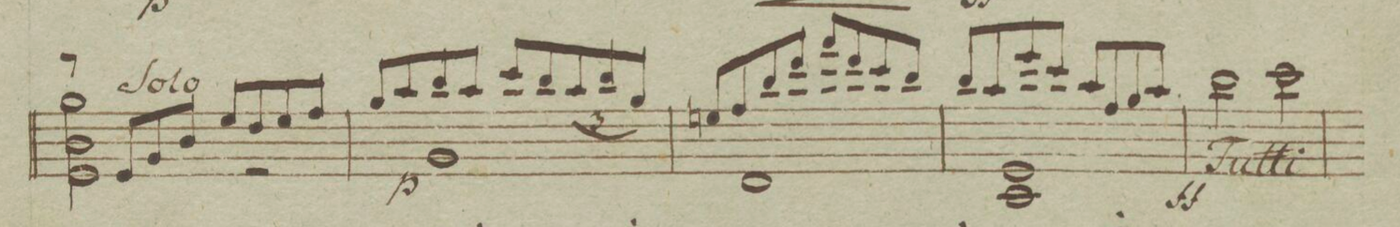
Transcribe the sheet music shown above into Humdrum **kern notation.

**kern	**dynam
*I"Violino Primo	*
*clefG2	*
*k[b-e-]	*
*met(c|)	*
*M2/2	*
*^	*
8rccc	2e-\ 2b- 2gg	.
8e-/L	.	.
8g/	.	.
8b-/J	.	.
8ee-/L	2r	.
8dd/	.	.
8ee-/	.	.
8ff/J	.	.
=68	=68	=68
8gg/L	1g	p
8aa/	.	.
8bb-/	.	.
8aa/J	.	.
8ccc/L	.	.
8bb-/	.	.
12aa/	.	.
12bb-/	.	.
12gg/J	.	.
=69	=69	=69
8een/L	1d	.
8ff/	.	.
8bb-/	.	.
8ddd/J	.	.
8fff/L	.	.
8ddd/	.	.
8ccc/	.	.
8bb-/J	.	.
=70	=70	=70
8bb-/L	1c 1e-	.
8aa/	.	.
8eee-/	.	.
8ccc/J	.	.
8aa/L	.	.
8ff/	.	.
8gg/	.	.
8aa/J	.	.
*v	*v	*
=71	=71
2bb-\	ff
2ccc\	.
=72	=72
*-	*-
